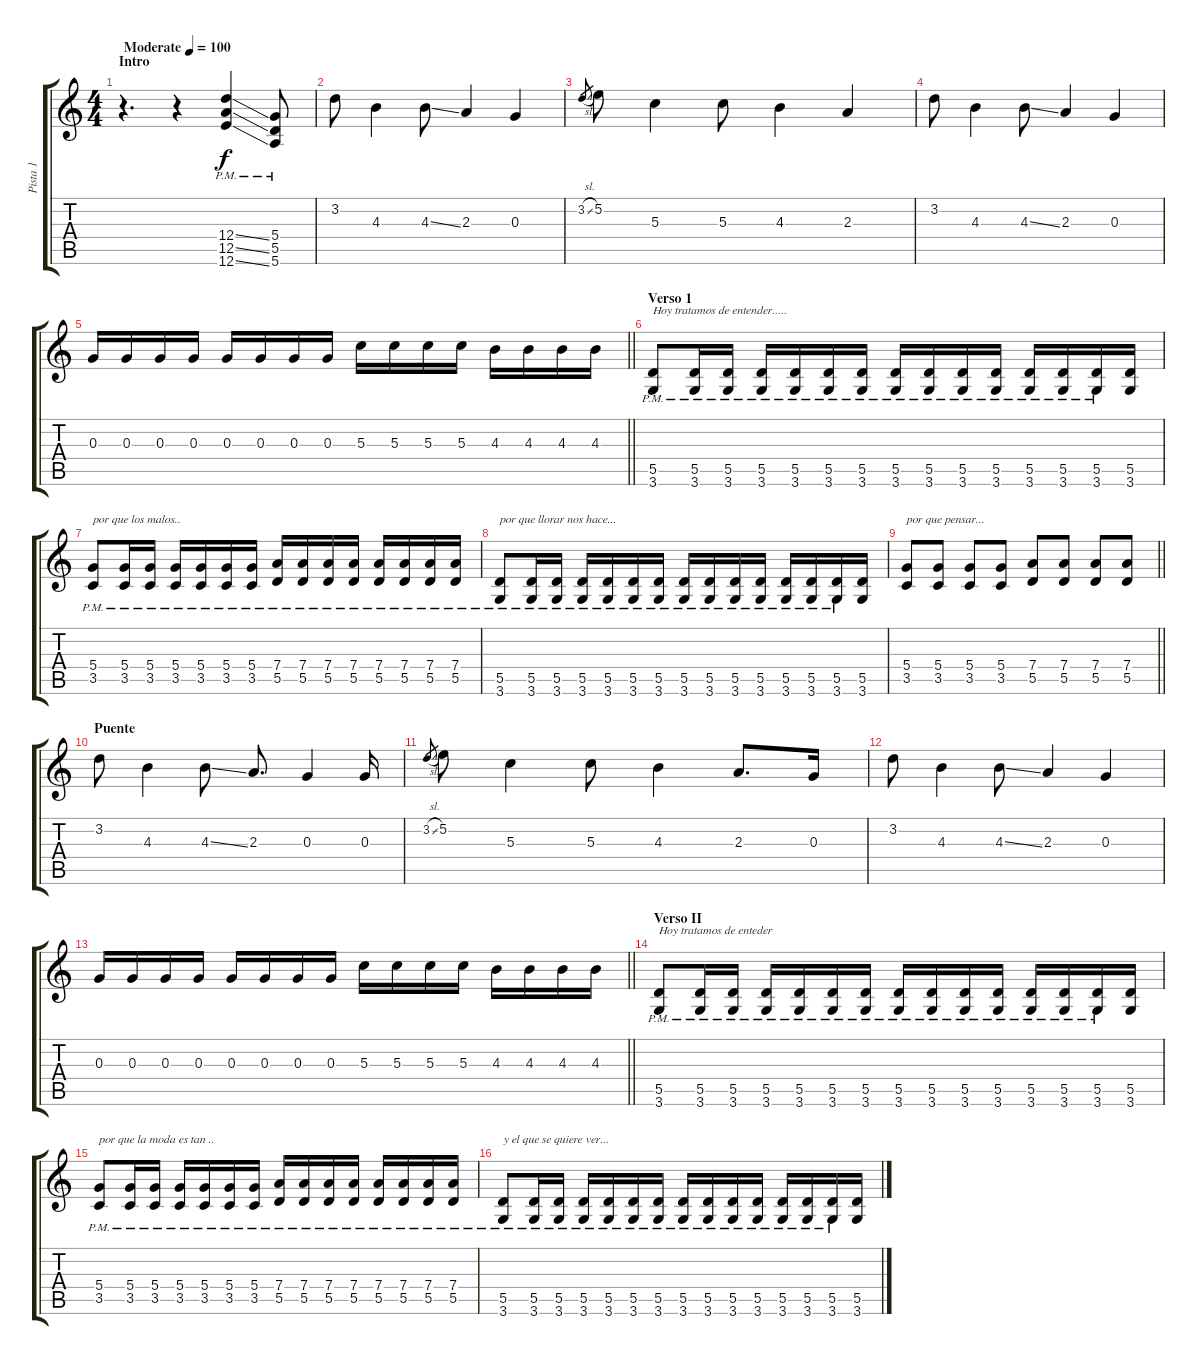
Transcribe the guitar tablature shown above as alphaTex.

\track ("Pista 1" "Pista 1") {instrument distortionguitar}
\staff {score tabs}
\tuning (E4 B3 G3 D3 A2 E2) {hide}
\ts (4 4)
\section ("" "Intro")
\tempo (100 "Moderate")
\clef g2
\ks c
r.4{d dy f instrument distortionguitar} r.4 (12.4{ss pm} 12.5{ss pm} 12.6{ss pm}).4 (5.4{pm} 5.5{pm} 5.6{pm}).8 |
3.2.8 4.3.4 4.3{ss}.8 2.3.4 0.3.4 |
3.2{sl}.8{gr} 5.2.8 5.3.4 5.3.8 4.3.4 2.3.4 |
3.2.8 4.3.4 4.3{ss}.8 2.3.4 0.3.4 |
\barLineRight lightlight
0.3.16 0.3.16 0.3.16 0.3.16 0.3.16 0.3.16 0.3.16 0.3.16 5.3.16 5.3.16 5.3.16 5.3.16 4.3.16 4.3.16 4.3.16 4.3.16 |
\section ("" "Verso 1")
(5.5{pm} 3.6{pm}).8{txt "Hoy tratamos de entender....." volume 12} (5.5{pm} 3.6{pm}).16 (5.5{pm} 3.6{pm}).16 (5.5{pm} 3.6{pm}).16 (5.5{pm} 3.6{pm}).16 (5.5{pm} 3.6{pm}).16 (5.5{pm} 3.6{pm}).16 (5.5{pm} 3.6{pm}).16{volume 12} (5.5{pm} 3.6{pm}).16 (5.5{pm} 3.6{pm}).16 (5.5{pm} 3.6{pm}).16 (5.5{pm} 3.6{pm}).16 (5.5{pm} 3.6{pm}).16 (5.5{pm} 3.6{pm}).16 (5.5 3.6).16 |
(5.4 3.5{pm}).8{txt "por que los malos.."} (5.4 3.5{pm}).16 (5.4 3.5{pm}).16 (5.4 3.5{pm}).16 (5.4 3.5{pm}).16 (5.4 3.5{pm}).16 (5.4 3.5{pm}).16 (7.4{pm} 5.5{pm}).16 (7.4{pm} 5.5{pm}).16 (7.4{pm} 5.5{pm}).16 (7.4{pm} 5.5{pm}).16 (7.4{pm} 5.5{pm}).16 (7.4{pm} 5.5{pm}).16 (7.4{pm} 5.5{pm}).16 (7.4 5.5{pm}).16 |
(5.5{pm} 3.6{pm}).8{txt "por que llorar nos hace..." volume 12} (5.5{pm} 3.6{pm}).16 (5.5{pm} 3.6{pm}).16 (5.5{pm} 3.6{pm}).16 (5.5{pm} 3.6{pm}).16 (5.5{pm} 3.6{pm}).16 (5.5{pm} 3.6{pm}).16 (5.5{pm} 3.6{pm}).16{volume 12} (5.5{pm} 3.6{pm}).16 (5.5{pm} 3.6{pm}).16 (5.5{pm} 3.6{pm}).16 (5.5{pm} 3.6{pm}).16 (5.5{pm} 3.6{pm}).16 (5.5{pm} 3.6{pm}).16 (5.5 3.6).16 |
\barLineRight lightlight
(5.4 3.5).8{txt "por que pensar..."} (5.4 3.5).8 (5.4 3.5).8 (5.4 3.5).8 (7.4 5.5).8 (7.4 5.5).8 (7.4 5.5).8 (7.4 5.5).8 |
\section ("" "Puente")
3.2.8{volume 16} 4.3.4 4.3{ss}.8 2.3.8{d} 0.3.4 0.3.16 |
3.2{sl}.8{gr} 5.2.8 5.3.4 5.3.8 4.3.4 2.3.8{d} 0.3.16 |
3.2.8 4.3.4 4.3{ss}.8 2.3.4 0.3.4 |
\barLineRight lightlight
0.3.16 0.3.16 0.3.16 0.3.16 0.3.16 0.3.16 0.3.16 0.3.16 5.3.16 5.3.16 5.3.16 5.3.16 4.3.16 4.3.16 4.3.16 4.3.16 |
\section ("" "Verso II")
(5.5{pm} 3.6{pm}).8{txt "Hoy tratamos de enteder " volume 12} (5.5{pm} 3.6{pm}).16 (5.5{pm} 3.6{pm}).16 (5.5{pm} 3.6{pm}).16 (5.5{pm} 3.6{pm}).16 (5.5{pm} 3.6{pm}).16 (5.5{pm} 3.6{pm}).16 (5.5{pm} 3.6{pm}).16{volume 12} (5.5{pm} 3.6{pm}).16 (5.5{pm} 3.6{pm}).16 (5.5{pm} 3.6{pm}).16 (5.5{pm} 3.6{pm}).16 (5.5{pm} 3.6{pm}).16 (5.5{pm} 3.6{pm}).16 (5.5 3.6).16 |
(5.4 3.5{pm}).8{txt "por que la moda es tan .."} (5.4 3.5{pm}).16 (5.4 3.5{pm}).16 (5.4 3.5{pm}).16 (5.4 3.5{pm}).16 (5.4 3.5{pm}).16 (5.4 3.5{pm}).16 (7.4{pm} 5.5{pm}).16 (7.4{pm} 5.5{pm}).16 (7.4{pm} 5.5{pm}).16 (7.4{pm} 5.5{pm}).16 (7.4{pm} 5.5{pm}).16 (7.4{pm} 5.5{pm}).16 (7.4{pm} 5.5{pm}).16 (7.4 5.5{pm}).16 |
(5.5{pm} 3.6{pm}).8{txt "y el que se quiere ver..." volume 12} (5.5{pm} 3.6{pm}).16 (5.5{pm} 3.6{pm}).16 (5.5{pm} 3.6{pm}).16 (5.5{pm} 3.6{pm}).16 (5.5{pm} 3.6{pm}).16 (5.5{pm} 3.6{pm}).16 (5.5{pm} 3.6{pm}).16{volume 12} (5.5{pm} 3.6{pm}).16 (5.5{pm} 3.6{pm}).16 (5.5{pm} 3.6{pm}).16 (5.5{pm} 3.6{pm}).16 (5.5{pm} 3.6{pm}).16 (5.5{pm} 3.6{pm}).16 (5.5 3.6).16
